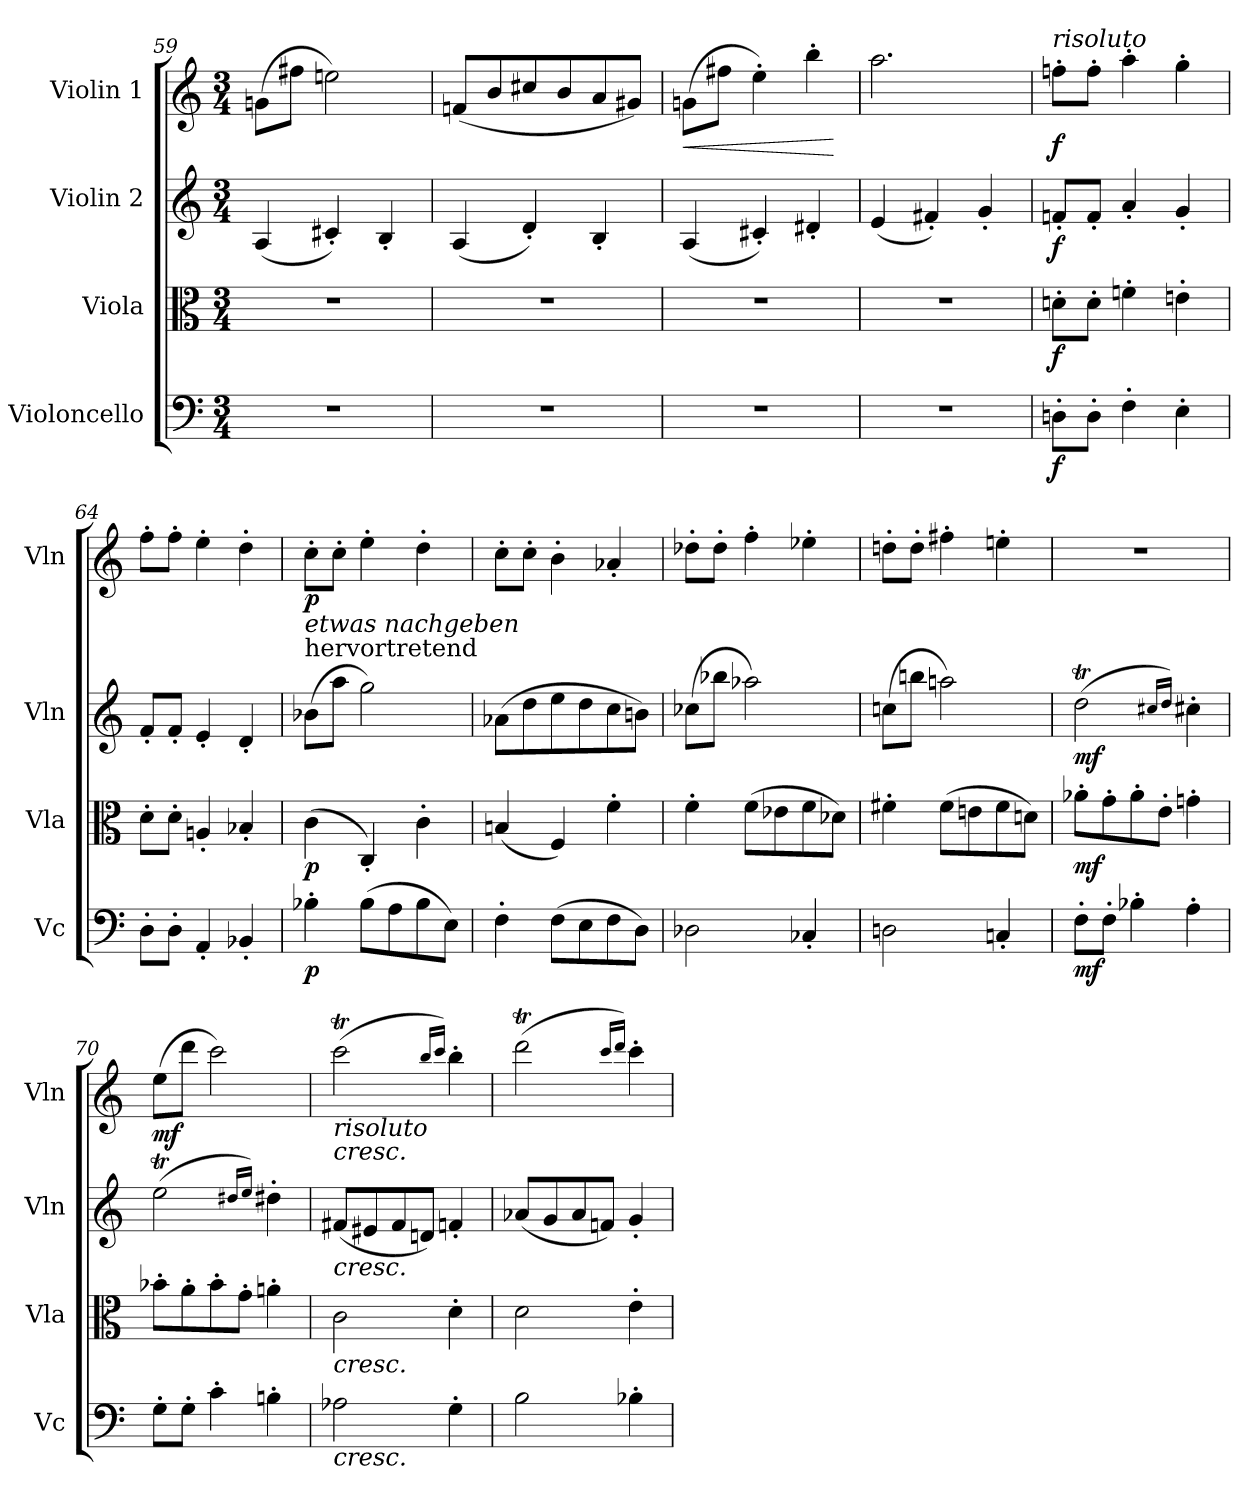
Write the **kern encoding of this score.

**kern	**dynam	**kern	**dynam	**kern	**dynam	**kern	**dynam
*part4	*part4	*part3	*part3	*part2	*part2	*part1	*part1
*staff4	*staff4	*staff3	*staff3	*staff2	*staff2	*staff1	*staff1
*I"Violoncello	*	*I"Viola	*	*I"Violin 2	*	*I"Violin 1	*
*I'Vc	*	*I'Vla	*	*I'Vln	*	*I'Vln	*
*clefF4	*	*clefC3	*	*clefG2	*	*clefG2	*
*k[]	*	*k[]	*	*k[]	*	*k[]	*
*M3/4	*	*M3/4	*	*M3/4	*	*M3/4	*
=59	=59	=59	=59	=59	=59	=59	=59
!	!	!	!	!	!	!	!LO:DY:b
!	!	!	!	!	!	!	!LO:DY:n=1:b
2.r	.	2.r	.	(4A/	.	(8gn\L	mp other-dynamics
.	.	.	.	.	.	8ff#X\J	.
.	.	.	.	4c#X'/)	.	2een\)	.
.	.	.	.	4B'/	.	.	.
=60	=60	=60	=60	=60	=60	=60	=60
2.r	.	2.r	.	(4A/	.	(8fn/L	.
.	.	.	.	.	.	8b/	.
.	.	.	.	4d'/)	.	8cc#X/	.
.	.	.	.	.	.	8b/	.
.	.	.	.	4B'/	.	8a/	.
.	.	.	.	.	.	8g#X/J)	.
!!LO:LB:g=z
=61	=61	=61	=61	=61	=61	=61	=61
!	!	!	!	!	!	!	!LO:HP:b
2.r	.	2.r	.	(4A/	.	(8gn\L	<
.	.	.	.	.	.	8ff#X\J	.
.	.	.	.	4c#X'/)	.	4ee'\)	.
.	.	.	.	4d#X'/	.	4bb'\	.
.	.	.	.	.	.	.	[
=62	=62	=62	=62	=62	=62	=62	=62
2.r	.	2.r	.	(4e/	.	2.aa\	.
.	.	.	.	4f#X'/)	.	.	.
.	.	.	.	4g'/	.	.	.
=63	=63	=63	=63	=63	=63	=63	=63
!	!	!	!	!	!	!LO:TX:a:i:t=risoluto	!
!	!LO:DY:b	!	!LO:DY:b	!	!LO:DY:b	!	!LO:DY:b
8Dn'\L	f	8dn'\L	f	8fn'/L	f	8ffn'\L	f
8D'\J	.	8d'\J	.	8f'/J	.	8ff'\J	.
4F'\	.	4fn'\	.	4a'/	.	4aa'\	.
4E'\	.	4en'\	.	4g'/	.	4gg'\	.
=64	=64	=64	=64	=64	=64	=64	=64
8D'\L	.	8d'\L	.	8f'/L	.	8ff'\L	.
8D'\J	.	8d'\J	.	8f'/J	.	8ff'\J	.
4AA'/	.	4An'/	.	4e'/	.	4ee'\	.
4BB-X'/	.	4B-X'/	.	4d'/	.	4dd'\	.
=65	=65	=65	=65	=65	=65	=65	=65
!	!	!	!	!	!	!LO:TX:b:i:t=etwas nachgeben	!
!	!	!	!	!LO:TX:a:t=hervortretend	!	!	!
!	!LO:DY:b	!	!LO:DY:b	!	!LO:DY:b	!	!
!	!	!	!	!	!LO:DY:n=1:b	!	!LO:DY:b
4B-X'\	p	(4c\	p	(8b-X\L	mp other-dynamics	8cc'\L	p
.	.	.	.	8aa\J	.	8cc'\J	.
(8B-\L	.	4C'/)	.	2gg\)	.	4ee'\	.
8A\	.	.	.	.	.	.	.
8B-\	.	4c'\	.	.	.	4dd'\	.
8E\J)	.	.	.	.	.	.	.
=66	=66	=66	=66	=66	=66	=66	=66
4F'\	.	(4Bn/	.	(8a-X\L	.	8cc'\L	.
.	.	.	.	8dd\	.	8cc'\J	.
(8F\L	.	4F/)	.	8ee\	.	4b'\	.
8E\	.	.	.	8dd\	.	.	.
8F\	.	4f'\	.	8cc\	.	4a-X'/	.
8D\J)	.	.	.	8bn\J)	.	.	.
=67	=67	=67	=67	=67	=67	=67	=67
2D-X\	.	4f'\	.	(8cc-X\L	.	8dd-X'\L	.
.	.	.	.	8bb-X\J	.	8dd-'\J	.
.	.	(8f\L	.	2aa-X\)	.	4ff'\	.
.	.	8e-X\	.	.	.	.	.
4C-X'/	.	8f\	.	.	.	4ee-X'\	.
.	.	8d-X\J)	.	.	.	.	.
=68	=68	=68	=68	=68	=68	=68	=68
2Dn\	.	4f#X'\	.	(8ccn\L	.	8ddn'\L	.
.	.	.	.	8bbn\J	.	8dd'\J	.
.	.	(8f#\L	.	2aan\)	.	4ff#X'\	.
.	.	8en\	.	.	.	.	.
4Cn'/	.	8f#\	.	.	.	4een'\	.
.	.	8dn\J)	.	.	.	.	.
!!LO:LB:g=z
=69	=69	=69	=69	=69	=69	=69	=69
!	!LO:DY:b	!	!LO:DY:b	!	!LO:DY:b	!	!
8F'\L	mf	8a-X'\L	mf	(2ddT\	mf	2.r	.
8F'\J	.	8g'\	.	.	.	.	.
4B-X'\	.	8a-'\	.	.	.	.	.
.	.	8e'\J	.	.	.	.	.
.	.	.	.	16qcc#X/LL	.	.	.
.	.	.	.	16qdd/JJ)	.	.	.
4A'\	.	4gn'\	.	4cc#X'\	.	.	.
=70	=70	=70	=70	=70	=70	=70	=70
!	!	!	!	!	!	!	!LO:DY:b
8G'\L	.	8b-X'\L	.	(2eet\	.	(8ee\L	mf
8G'\J	.	8a'\	.	.	.	8ddd\J	.
4c'\	.	8b-'\	.	.	.	2ccc\)	.
.	.	8g'\J	.	.	.	.	.
.	.	.	.	16qdd#X/LL	.	.	.
.	.	.	.	16qee/JJ)	.	.	.
4Bn'\	.	4an'\	.	4dd#X'\	.	.	.
=71	=71	=71	=71	=71	=71	=71	=71
!	!	!	!	!	!	!LO:TX:b:i:t=risoluto	!
!	!	!	!	!	!	!LO:TX:b:i:t=cresc.	!
!	!	!	!	!LO:TX:b:i:t=cresc.	!	!	!
!	!	!LO:TX:b:i:t=cresc.	!	!	!	!	!
!LO:TX:b:i:t=cresc.	!	!	!	!	!	!	!
2A-X\	.	2c\	.	(8f#X/L	.	(2cccT\	.
.	.	.	.	8e#X/	.	.	.
.	.	.	.	8f#/	.	.	.
.	.	.	.	8dn/J)	.	.	.
.	.	.	.	.	.	16qbb/LL	.
.	.	.	.	.	.	16qccc/JJ)	.
4G'\	.	4d'\	.	4fn'/	.	4bb'\	.
=72	=72	=72	=72	=72	=72	=72	=72
2B\	.	2d\	.	(8a-X/L	.	(2dddT\	.
.	.	.	.	8g/	.	.	.
.	.	.	.	8a-/	.	.	.
.	.	.	.	8fn/J)	.	.	.
.	.	.	.	.	.	16qccc/LL	.
.	.	.	.	.	.	16qddd/JJ)	.
4B-X'\	.	4e'\	.	4g'/	.	4ccc'\	.
=	=	=	=	=	=	=	=
*-	*-	*-	*-	*-	*-	*-	*-
